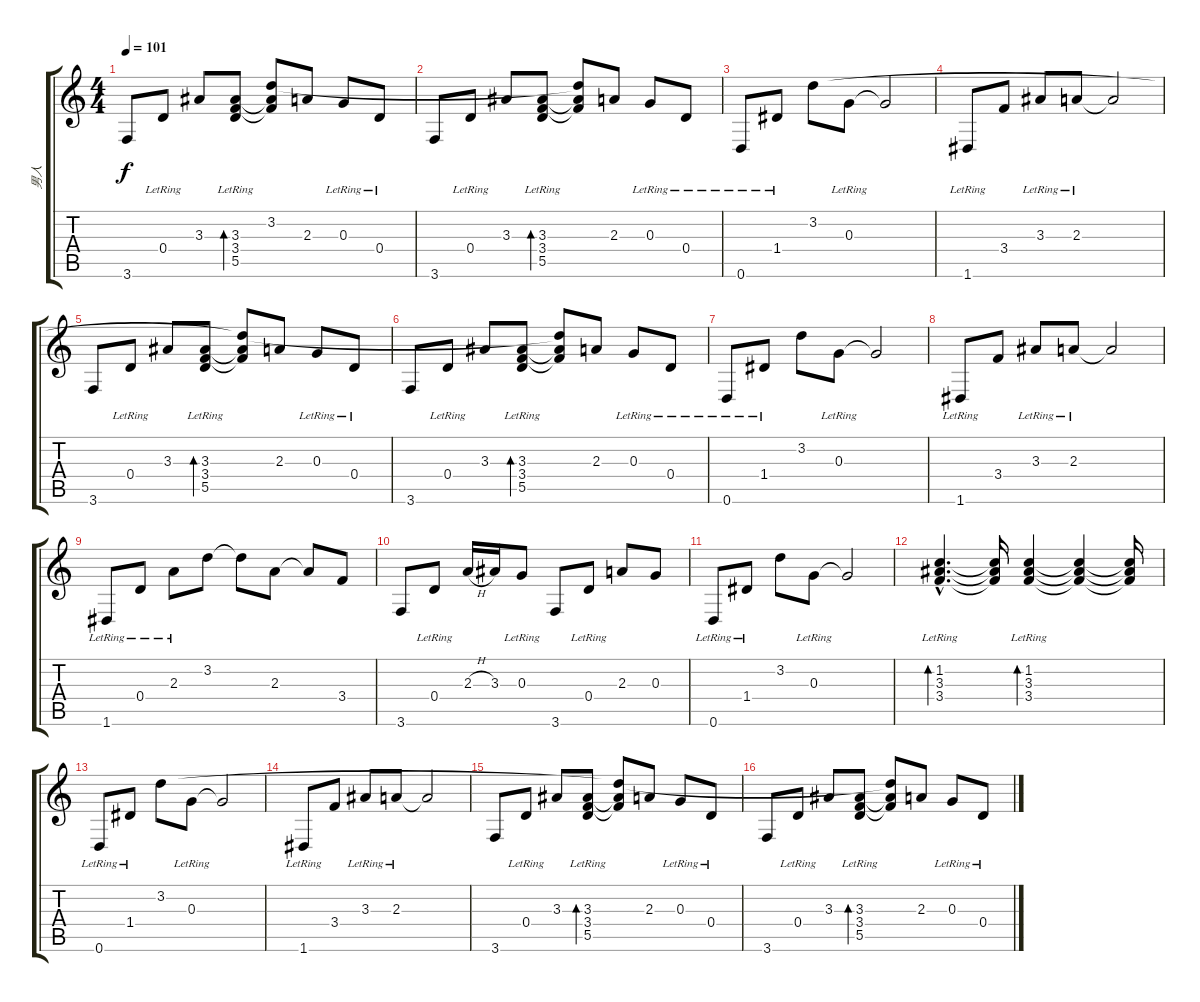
\track ("男人" "男人") {instrument electricguitarclean}
\staff {score tabs}
\tuning (E4 B3 G3 D3 A2 D2) {hide}
\ts (4 4)
\tempo 101
\clef g2
\ks c
3.6.8{dy f} 0.4{lr}.8 3.3.8 (3.3{lr} 3.4{lr} 5.5).8{bd 120} (3.2{t} 3.3{t} 3.4{t}).8 2.3.8 0.3{lr}.8 0.4{lr}.8 |
3.6.8 0.4{lr}.8 3.3.8 (3.3{lr} 3.4{lr} 5.5).8{bd 120} (3.2{t} 3.3{t} 3.4{t}).8 2.3.8 0.3{lr}.8 0.4{lr}.8 |
0.6{lr}.8 1.4{lr}.8 3.2.8 0.3{lr}.8 0.3{t}.2 |
1.6{lr}.8 3.4.8 3.3{lr}.8 2.3{lr}.8 2.3{t}.2 |
3.6.8 0.4{lr}.8 3.3.8 (3.3{lr} 3.4{lr} 5.5).8{bd 120} (3.2{t} 3.3{t} 3.4{t}).8 2.3.8 0.3{lr}.8 0.4{lr}.8 |
3.6.8 0.4{lr}.8 3.3.8 (3.3{lr} 3.4{lr} 5.5).8{bd 120} (3.2{t} 3.3{t} 3.4{t}).8 2.3.8 0.3{lr}.8 0.4{lr}.8 |
0.6{lr}.8 1.4{lr}.8 3.2.8 0.3{lr}.8 0.3{t}.2 |
1.6{lr}.8 3.4.8 3.3{lr}.8 2.3{lr}.8 2.3{t}.2 |
1.6{lr}.8 0.4{lr}.8 2.3{lr}.8 3.2.8 3.2{t}.8 2.3.8 2.3{t}.8 3.4.8 |
3.6.8 0.4{lr}.8 2.3{h}.16 3.3.16 0.3{lr}.8 3.6.8 0.4{lr}.8 2.3.8 0.3.8 |
0.6{lr}.8 1.4{lr}.8 3.2.8 0.3{lr}.8 0.3{t}.2 |
(1.2{hac lr} 3.3{hac lr} 3.4{hac lr}).4{d bd 120} (1.2{t} 3.3{t} 3.4{t}).16 (1.2{lr} 3.3{lr} 3.4{lr}).4{bd 120} (1.2{t} 3.3{t} 3.4{t}).4 (1.2{t} 3.3{t} 3.4{t}).16 |
0.6{lr}.8 1.4{lr}.8 3.2.8 0.3{lr}.8 0.3{t}.2 |
1.6{lr}.8 3.4.8 3.3{lr}.8 2.3{lr}.8 2.3{t}.2 |
3.6.8 0.4{lr}.8 3.3.8 (3.3{lr} 3.4{lr} 5.5).8{bd 120} (3.2{t} 3.3{t} 3.4{t}).8 2.3.8 0.3{lr}.8 0.4{lr}.8 |
3.6.8 0.4{lr}.8 3.3.8 (3.3{lr} 3.4{lr} 5.5).8{bd 120} (3.2{t} 3.3{t} 3.4{t}).8 2.3.8 0.3{lr}.8 0.4{lr}.8
